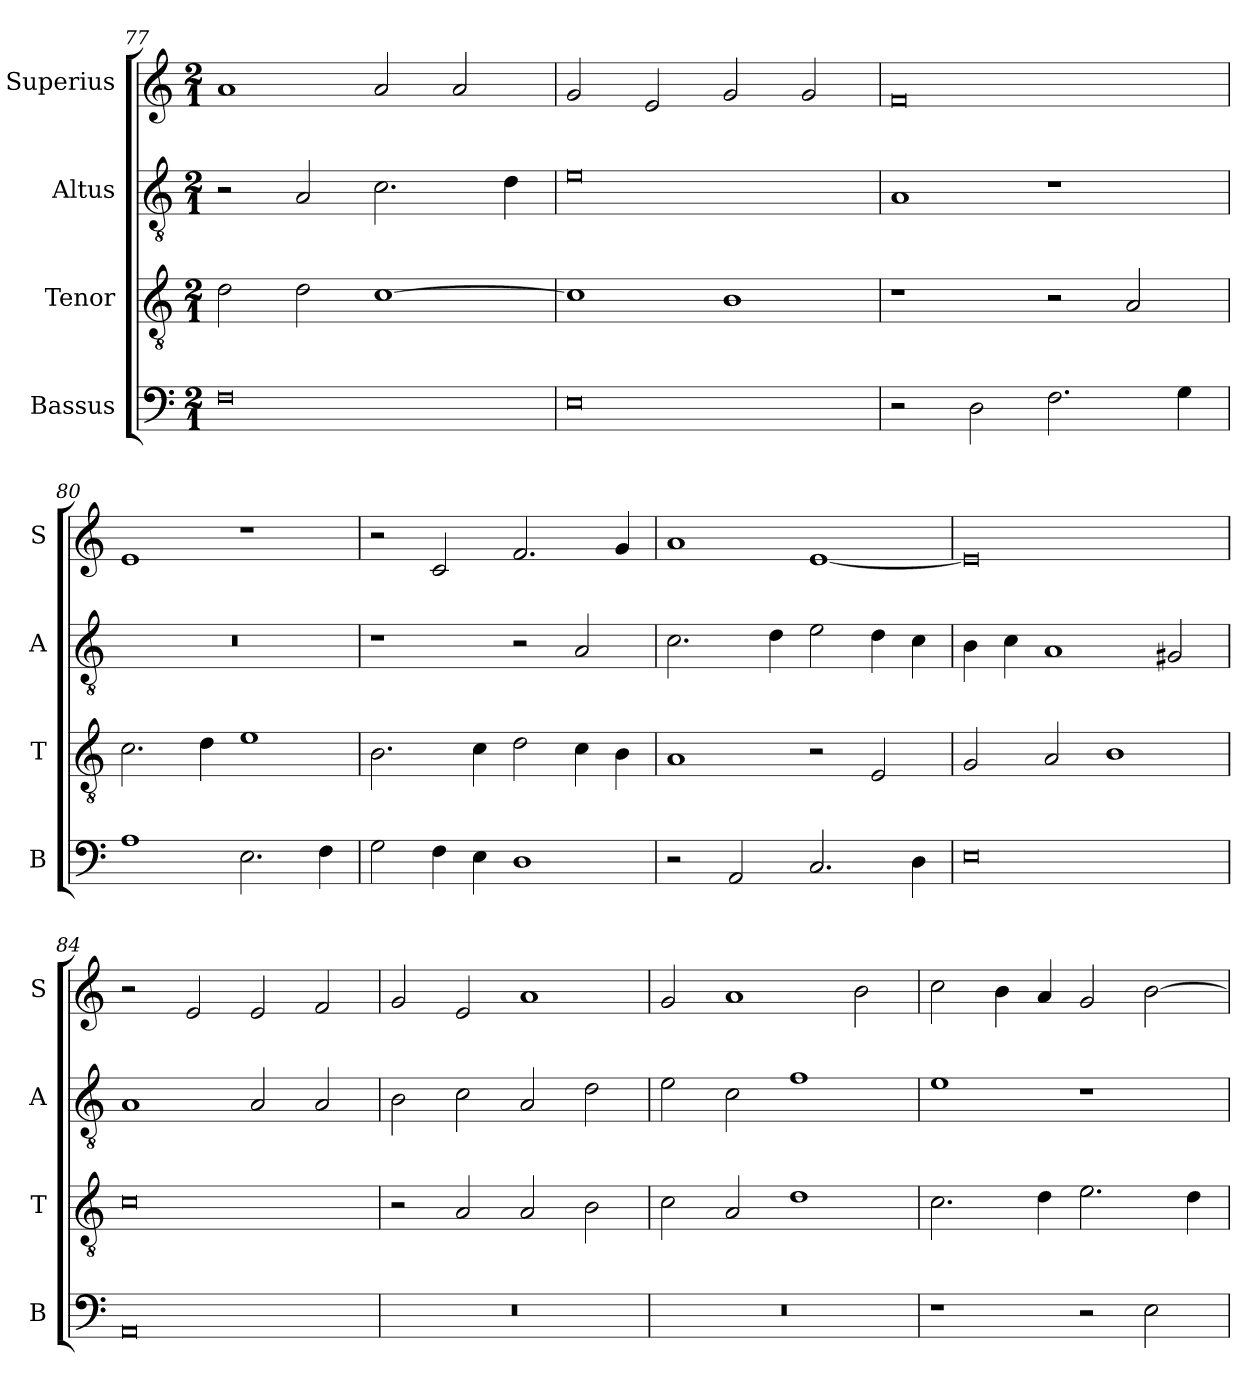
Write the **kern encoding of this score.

**kern	**kern	**kern	**kern
*part4	*part3	*part2	*part1
*staff4	*staff3	*staff2	*staff1
*I"Bassus	*I"Tenor	*I"Altus	*I"Superius
*I'B	*I'T	*I'A	*I'S
*clefF4	*clefGv2	*clefGv2	*clefG2
*k[]	*k[]	*k[]	*k[]
*C:	*C:	*C:	*C:
*M2/1	*M2/1	*M2/1	*M2/1
=77	=77	=77	=77
0F	2d	2r	1a
.	2d	2A	.
.	[1c	2.c	2a
.	.	.	2a
.	.	4d	.
=78	=78	=78	=78
0E	1c]	0e	2g
.	.	.	2e
.	1B	.	2g
.	.	.	2g
=79	=79	=79	=79
2r	1r	1A	0f
2D	.	.	.
2.F	2r	1r	.
.	2A	.	.
4G	.	.	.
=80	=80	=80	=80
1A	2.c	0r	1e
.	4d	.	.
2.E	1e	.	1r
4F	.	.	.
=81	=81	=81	=81
2G	2.B	1r	2r
4F	.	.	2c
4E	4c	.	.
1D	2d	2r	2.f
.	4c	2A	.
.	4B	.	4g
=82	=82	=82	=82
2r	1A	2.c	1a
2AA	.	.	.
.	.	4d	.
2.C	2r	2e	[1e
.	2E	4d	.
4D	.	4c	.
=83	=83	=83	=83
0E	2G	4B	0e]
.	.	4c	.
.	2A	1A	.
.	1B	.	.
.	.	2G#X	.
=84	=84	=84	=84
0AA	0c	1A	2r
.	.	.	2e
.	.	2A	2e
.	.	2A	2f
=85	=85	=85	=85
0r	2r	2B	2g
.	2A	2c	2e
.	2A	2A	1a
.	2B	2d	.
=86	=86	=86	=86
0r	2c	2e	2g
.	2A	2c	1a
.	1d	1f	.
.	.	.	2b
=87	=87	=87	=87
1r	2.c	1e	2cc
.	.	.	4b
.	4d	.	4a
2r	2.e	1r	2g
2E	.	.	[2b
.	4d	.	.
=	=	=	=
*-	*-	*-	*-
